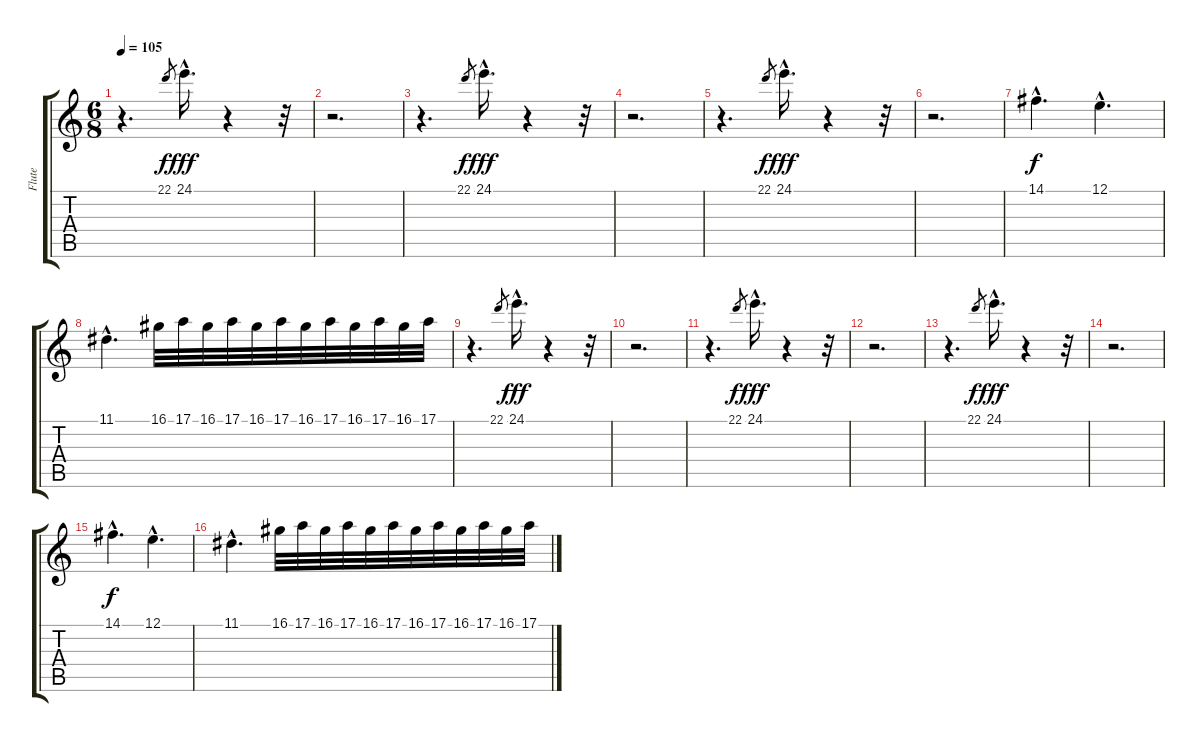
\track ("Flute" "Flute") {instrument piccolo}
\staff {score tabs}
\tuning (E4 B3 G3 D3 A2 E2) {hide}
\ts (6 8)
\tempo 105
\clef g2
\ks c
r.4{d dy f volume 16 instrument piccolo} 22.1.8{gr} 24.1{hac}.16{d dy fff} r.4 r.32 |
r.2{d} |
r.4{d} 22.1.8{gr dy f} 24.1{hac}.16{d dy fff} r.4 r.32 |
r.2{d} |
r.4{d} 22.1.8{gr dy f} 24.1{hac}.16{d dy fff} r.4 r.32 |
r.2{d} |
14.1{hac}.4{d dy f} 12.1{hac}.4{d} |
11.1{hac}.4{d} 16.1.32 17.1.32 16.1.32 17.1.32 16.1.32 17.1.32 16.1.32 17.1.32 16.1.32 17.1.32 16.1.32 17.1.32 |
r.4{d} 22.1.8{gr} 24.1{hac}.16{d dy fff} r.4 r.32 |
r.2{d} |
r.4{d} 22.1.8{gr dy f} 24.1{hac}.16{d dy fff} r.4 r.32 |
r.2{d} |
r.4{d} 22.1.8{gr dy f} 24.1{hac}.16{d dy fff} r.4 r.32 |
r.2{d} |
14.1{hac}.4{d dy f} 12.1{hac}.4{d} |
11.1{hac}.4{d} 16.1.32 17.1.32 16.1.32 17.1.32 16.1.32 17.1.32 16.1.32 17.1.32 16.1.32 17.1.32 16.1.32 17.1.32
